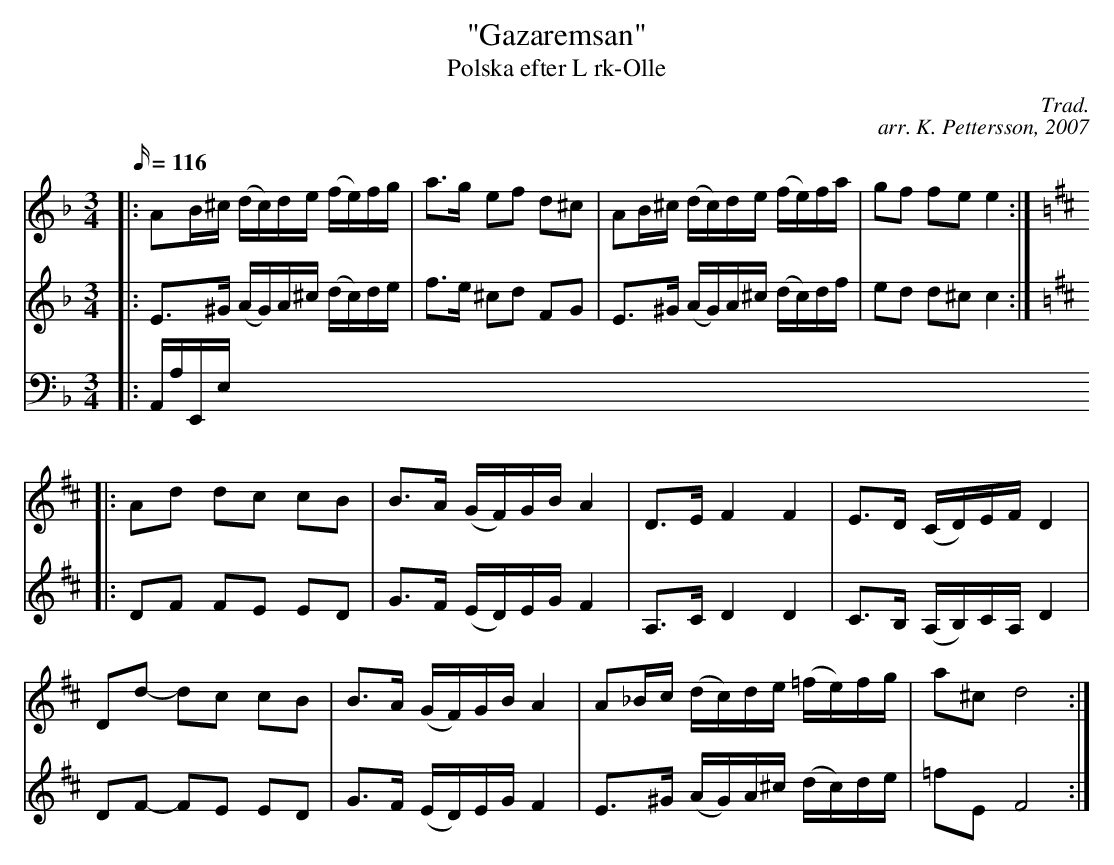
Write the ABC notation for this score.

X:1
T: "Gazaremsan"
T: Polska efter L rk-Olle
C: Trad.
C: arr. K. Pettersson, 2007
M: 3/4
L: 1/16
Q: 116
K: Dm
V: 1
|: A2B^c (dc)de (fe)fg | a3g e2f2 d2^c2 | A2B^c (dc)de (fe)fa | g2f2 f2e2 e4 :|
K: D
|: A2d2 d2c2 c2B2 | B3A (GF)GB A4 | D3E F4 F4 | E3D (CD)EF D4 |
D2d2- d2c2 c2B2 | B3A (GF)GB A4 | A2_Bc (dc)de (=fe)fg | a2^c2 d8 :|
V: 2
|: E3^G (AG)A^c (dc)de | f3e ^c2d2 F2G2 | E3^G (AG)A^c (dc)df | e2d2 d2^c2 c4 :|
K: D
|: D2F2 F2E2 E2D2 | G3F (ED)EG F4 | A,3C D4 D4 | C3B, (A,B,)CA, D4 |
D2F2- F2E2 E2D2 | G3F (ED)EG F4 | E3^G (AG)A^c (dc)de | =f2E2 F8 :|
V: 3
K: bass
|: A,,A,E,,E,
